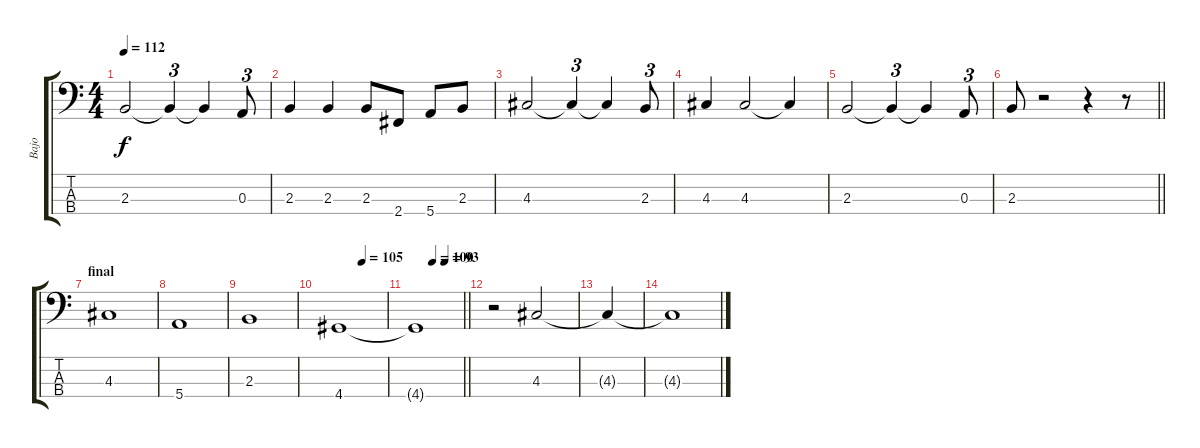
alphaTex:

\track ("Bajo" "Bajo") {instrument electricbassfinger}
\staff {score tabs}
\tuning (G2 D2 A1 E1) {hide}
\ts (4 4)
\tempo 112
\clef f4
\ks c
2.3.2{dy f} 2.3{t}.4{tu (3 2)} 2.3{t}.4 0.3.8{tu (3 2)} |
2.3.4 2.3.4 2.3.8 2.4.8 5.4.8 2.3.8 |
4.3.2 4.3{t}.4{tu (3 2)} 4.3{t}.4 2.3.8{tu (3 2)} |
4.3.4 4.3.2 4.3{t}.4 |
2.3.2 2.3{t}.4{tu (3 2)} 2.3{t}.4 0.3.8{tu (3 2)} |
\barLineRight lightlight
2.3.8 r.2 r.4 r.8 |
\section ("" "final")
4.3.1 |
5.4.1 |
2.3.1 |
\tempo (105 0.5)
4.4.1 |
\tempo (100 0.375)
\tempo (93 0.625)
\barLineRight lightlight
4.4{t}.1 |
r.2 4.3.2 |
4.3{t}.4 |
4.3{t}.1
